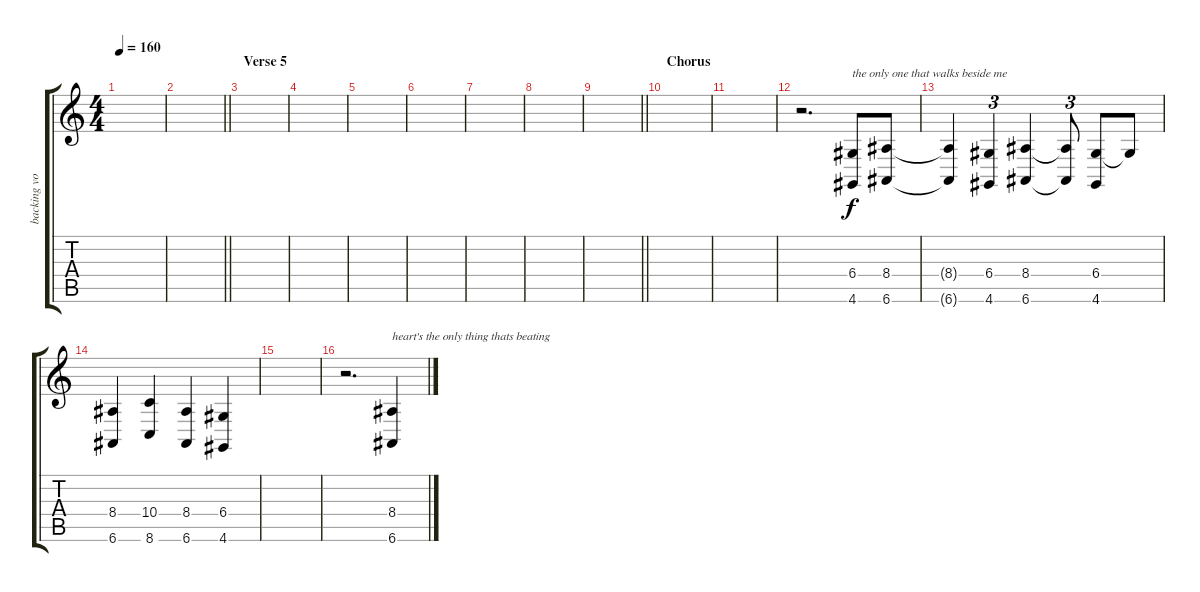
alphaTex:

\track ("backing vox" "backing vo") {instrument tenorsax}
\staff {score tabs}
\tuning (E4 B3 G3 D3 A2 E2) {hide}
\ts (4 4)
\tempo 160
\clef g2
\ks c
|
\barLineRight lightlight
|
\section ("" "Verse 5")
|
|
|
|
|
|
\barLineRight lightlight
|
\section ("" "Chorus")
|
|
r.2{d} (6.4 4.6).8{txt "the only one that walks beside me"} (8.4 6.6).8 |
(8.4{t} 6.6{t}).4 (6.4 4.6).4{tu (3 2)} (8.4 6.6).4 (8.4{t} 6.6{t}).8{tu (3 2)} (6.4 4.6).8 6.4{t}.8 |
(8.4 6.6).4 (10.4 8.6).4 (8.4 6.6).4 (6.4 4.6).4 |
|
r.2{d} (8.4 6.6).4{txt "heart's the only thing thats beating"}
